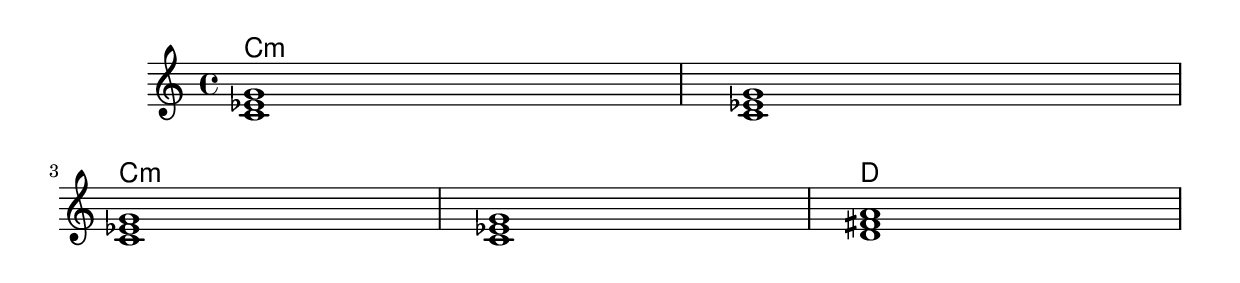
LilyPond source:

%% DO NOT EDIT this file manually; it is automatically
%% generated from LSR http://lsr.dsi.unimi.it
%% Make any changes in LSR itself, or in Documentation/snippets/new/ ,
%% and then run scripts/auxiliar/makelsr.py
%%
%% This file is in the public domain.
\version "2.12.2"

\header {
  lsrtags = "chords"

%% Translation of GIT committish: 59caa3adce63114ca7972d18f95d4aadc528ec3d
  texidoces = "
Se pueden imprimir los acordes exclusivamente al comienzo de las
líneas y cuando cambia el acorde.

"
  doctitlees = "Imprimir los acordes cuando se produce un cambio"


%% Translation of GIT committish: 0a868be38a775ecb1ef935b079000cebbc64de40
  texidocde = "
Akkordsymbole können so eingestellt werden, dass sie nur zu Beginn der Zeile
und bei Akkordwechseln angezeigt werden.

"
  doctitlede = "Akkordsymbole bei Wechsel anzeigen"

  texidoc = "
Chord names can be displayed only at the start of lines and when the
chord changes.

"
  doctitle = "Showing chords at changes"
} % begin verbatim

harmonies = \chordmode {
  c1:m c:m \break c:m c:m d
}
<<
  \new ChordNames {
    \set chordChanges = ##t
    \harmonies
  }
  \new Staff {
    \relative c' { \harmonies }
  }
>>

